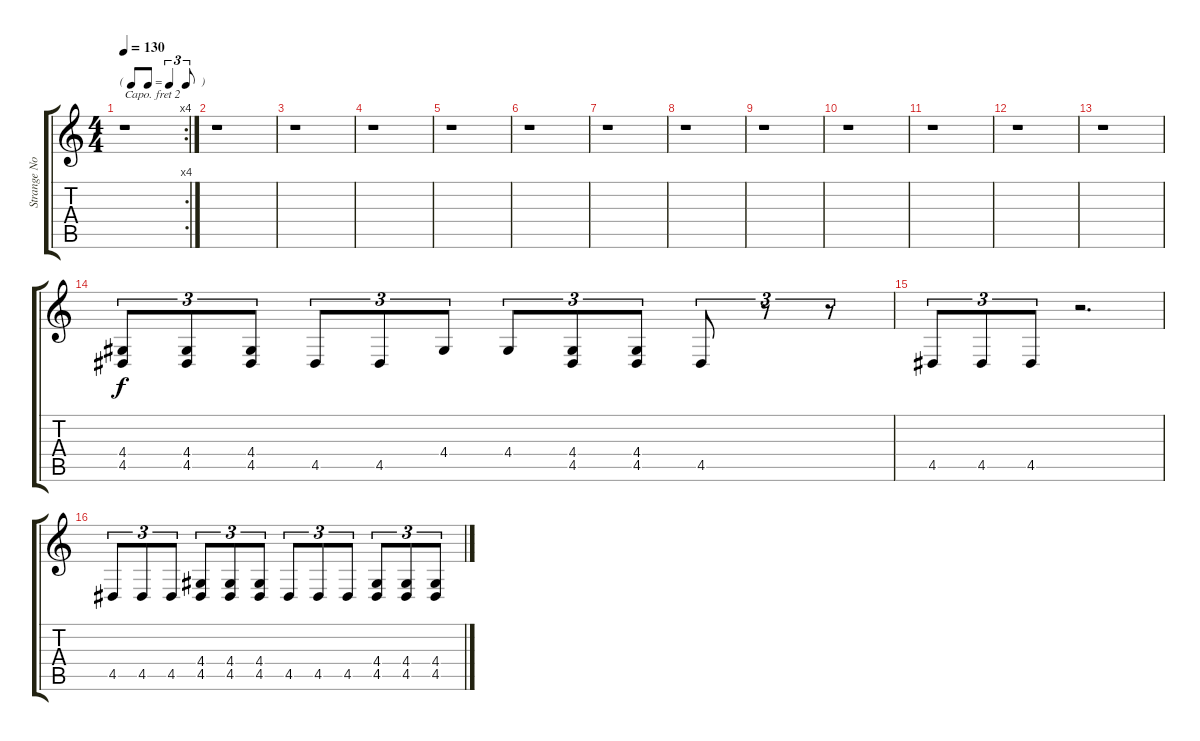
\track ("Strange Noise (Andrew Fletcher)" "Strange No") {instrument pad1newage}
\staff {score tabs}
\capo 2
\tuning (E4 B3 G3 D3 A2 E2) {hide}
\rc 4
\ts (4 4)
\tf triplet8th
\tempo 130
\clef g2
\ks c
r.1{dy f} |
r.1 |
r.1 |
r.1 |
r.1 |
r.1 |
r.1 |
r.1 |
r.1 |
r.1 |
r.1 |
r.1 |
r.1 |
(4.4 4.5).8{tu (3 2)} (4.4 4.5).8{tu (3 2)} (4.4 4.5).8{tu (3 2)} 4.5.8{tu (3 2)} 4.5.8{tu (3 2)} 4.4.8{tu (3 2)} 4.4.8{tu (3 2)} (4.4 4.5).8{tu (3 2)} (4.4 4.5).8{tu (3 2)} 4.5.8{tu (3 2)} r.8{tu (3 2)} r.8{tu (3 2)} |
4.5.8{tu (3 2)} 4.5.8{tu (3 2)} 4.5.8{tu (3 2)} r.2{d} |
4.5.8{tu (3 2)} 4.5.8{tu (3 2)} 4.5.8{tu (3 2)} (4.4 4.5).8{tu (3 2)} (4.4 4.5).8{tu (3 2)} (4.4 4.5).8{tu (3 2)} 4.5.8{tu (3 2)} 4.5.8{tu (3 2)} 4.5.8{tu (3 2)} (4.4 4.5).8{tu (3 2)} (4.4 4.5).8{tu (3 2)} (4.4 4.5).8{tu (3 2)}
